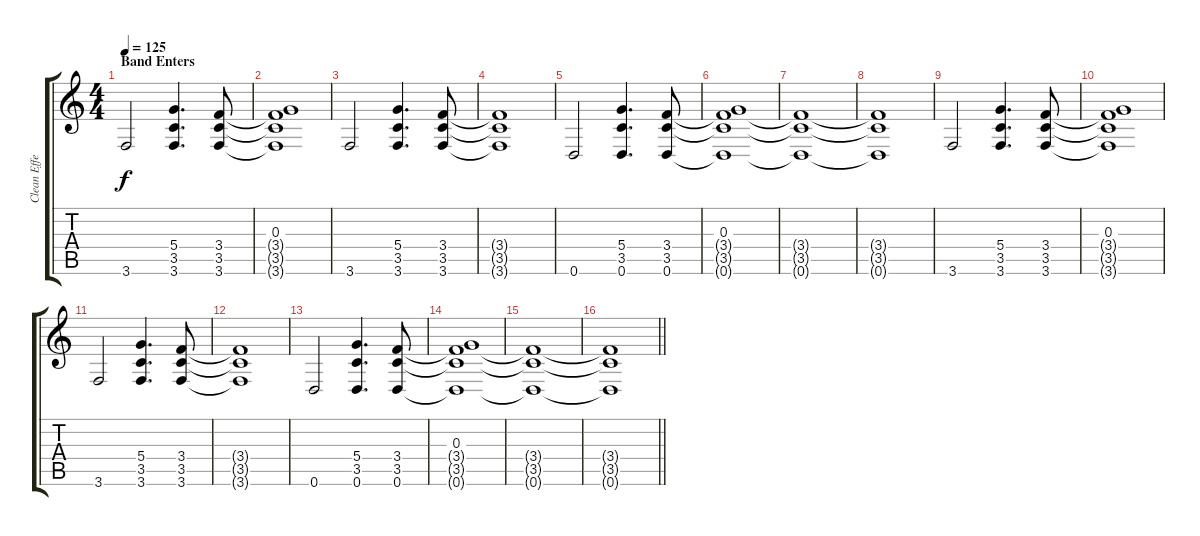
\track ("Clean Effect" "Clean Effe") {instrument electricguitarclean}
\staff {score tabs}
\tuning (E4 B3 G3 D3 A2 D2) {hide}
\ts (4 4)
\section ("" "Band Enters")
\tempo 125
\clef g2
\ks c
3.6.2{dy f} (5.4 3.5 3.6).4{d} (3.4 3.5 3.6).8 |
(0.3 3.4{t} 3.5{t} 3.6{t}).1 |
3.6.2 (5.4 3.5 3.6).4{d} (3.4 3.5 3.6).8 |
(3.4{t} 3.5{t} 3.6{t}).1 |
0.6.2 (5.4 3.5 0.6).4{d} (3.4 3.5 0.6).8 |
(0.3 3.4{t} 3.5{t} 0.6{t}).1 |
(3.4{t} 3.5{t} 0.6{t}).1 |
(3.4{t} 3.5{t} 0.6{t}).1 |
3.6.2 (5.4 3.5 3.6).4{d} (3.4 3.5 3.6).8 |
(0.3 3.4{t} 3.5{t} 3.6{t}).1 |
3.6.2 (5.4 3.5 3.6).4{d} (3.4 3.5 3.6).8 |
(3.4{t} 3.5{t} 3.6{t}).1 |
0.6.2 (5.4 3.5 0.6).4{d} (3.4 3.5 0.6).8 |
(0.3 3.4{t} 3.5{t} 0.6{t}).1 |
(3.4{t} 3.5{t} 0.6{t}).1 |
\barLineRight lightlight
(3.4{t} 3.5{t} 0.6{t}).1
